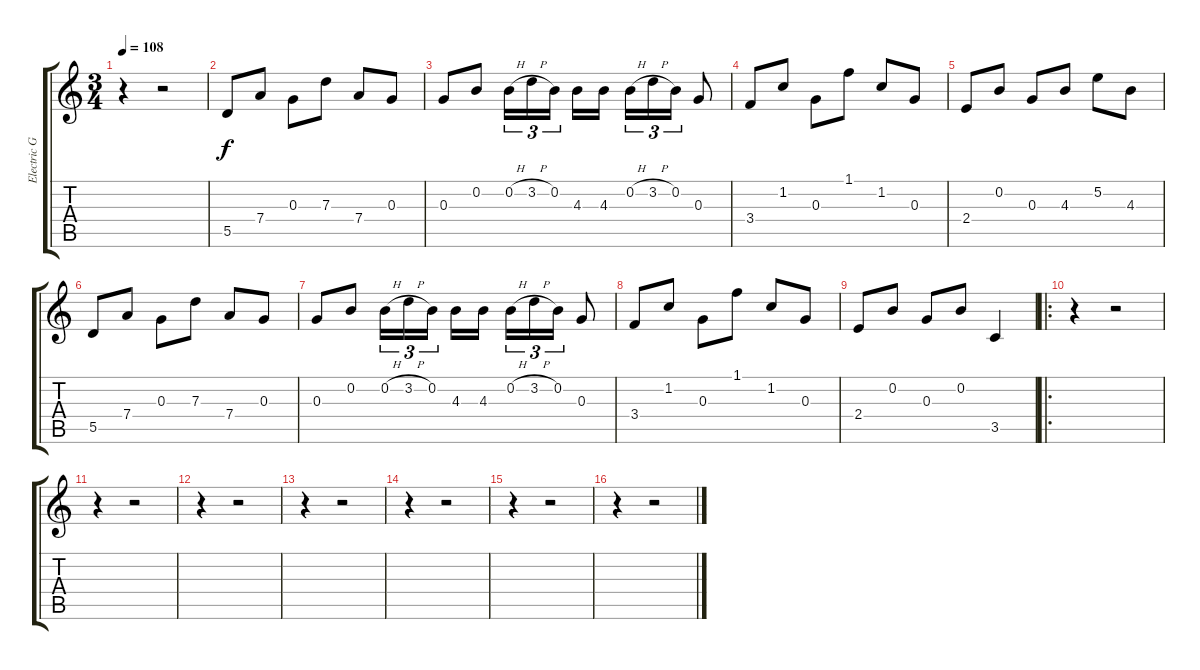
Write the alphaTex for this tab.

\track ("Electric Guitar 3 and 2" "Electric G") {instrument overdrivenguitar}
\staff {score tabs}
\tuning (E4 B3 G3 D3 A2 E2) {hide}
\ts (3 4)
\tempo 108
\clef g2
\ks c
r.4{dy f} r.2 |
5.5.8{volume 12 instrument electricguitarclean} 7.4.8 0.3.8 7.3.8 7.4.8 0.3.8 |
0.3.8 0.2.8 0.2{h}.16{tu (3 2)} 3.2{h}.16{tu (3 2)} 0.2.16{tu (3 2)} 4.3.16 4.3.16 0.2{h}.16{tu (3 2)} 3.2{h}.16{tu (3 2)} 0.2.16{tu (3 2)} 0.3.8 |
3.4.8 1.2.8 0.3.8 1.1.8 1.2.8 0.3.8 |
2.4.8 0.2.8 0.3.8 4.3.8 5.2.8 4.3.8 |
5.5.8 7.4.8 0.3.8 7.3.8 7.4.8 0.3.8 |
0.3.8 0.2.8 0.2{h}.16{tu (3 2)} 3.2{h}.16{tu (3 2)} 0.2.16{tu (3 2)} 4.3.16 4.3.16 0.2{h}.16{tu (3 2)} 3.2{h}.16{tu (3 2)} 0.2.16{tu (3 2)} 0.3.8 |
3.4.8 1.2.8 0.3.8 1.1.8 1.2.8 0.3.8 |
2.4.8 0.2.8 0.3.8 0.2.8 3.5.4 |
\ro
r.4 r.2 |
r.4 r.2 |
r.4 r.2 |
r.4 r.2 |
r.4 r.2 |
r.4 r.2 |
r.4 r.2
